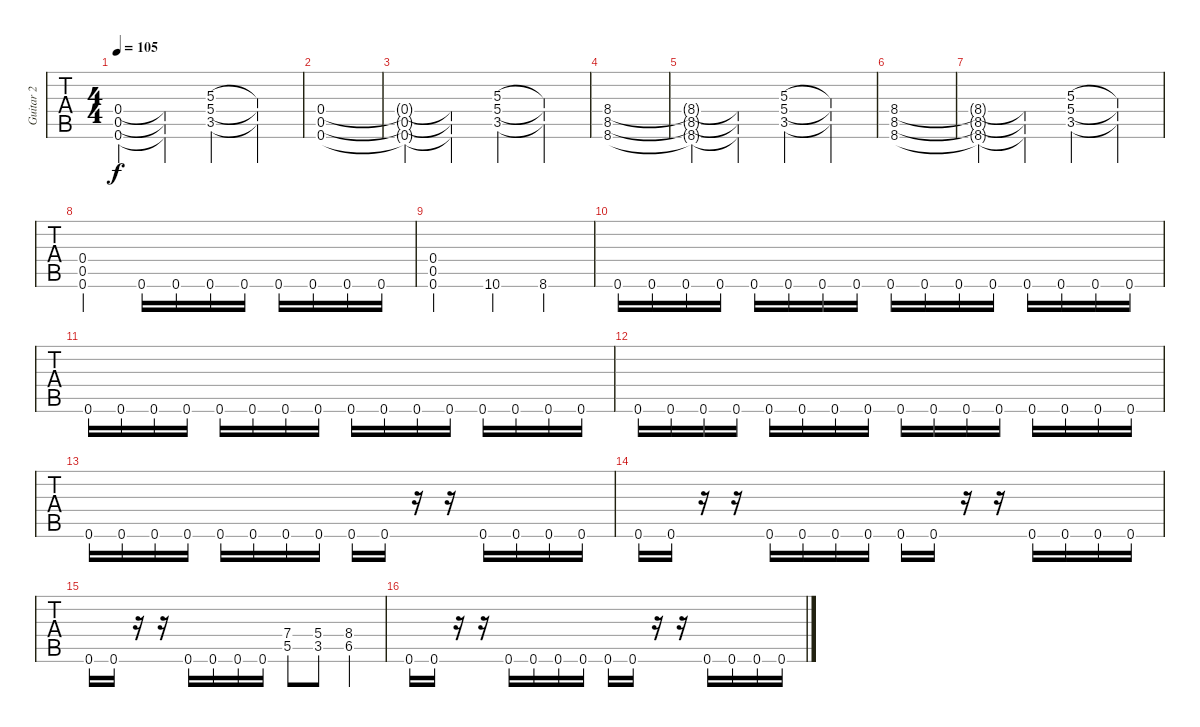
\track ("Guitar 2" "Guitar 2") {instrument distortionguitar}
\staff {tabs}
\tuning (Eb4 Bb3 Gb3 Db3 Ab2 Db2) {hide}
\ts (4 4)
\tempo 105
\clef g2
\ks c
(0.4{t} 0.5{t} 0.6{t}).4{dy f} (0.4{t} 0.5{t} 0.6{t}).4 (5.3 5.4 3.5).4 (5.3{t} 5.4{t} 3.5{t}).4 |
(0.4 0.5 0.6).1 |
(0.4{t} 0.5{t} 0.6{t}).4 (0.4{t} 0.5{t} 0.6{t}).4 (5.3 5.4 3.5).4 (5.3{t} 5.4{t} 3.5{t}).4 |
(8.4 8.5 8.6).1 |
(8.4{t} 8.5{t} 8.6{t}).4 (8.4{t} 8.5{t} 8.6{t}).4 (5.3 5.4 3.5).4 (5.3{t} 5.4{t} 3.5{t}).4 |
(8.4 8.5 8.6).1 |
(8.4{t} 8.5{t} 8.6{t}).4 (8.4{t} 8.5{t} 8.6{t}).4 (5.3 5.4 3.5).4 (5.3{t} 5.4{t} 3.5{t}).4 |
(0.4 0.5 0.6).2 0.6.16 0.6.16 0.6.16 0.6.16 0.6.16 0.6.16 0.6.16 0.6.16 |
(0.4 0.5 0.6).2 10.6.4 8.6.4 |
0.6.16 0.6.16 0.6.16 0.6.16 0.6.16 0.6.16 0.6.16 0.6.16 0.6.16 0.6.16 0.6.16 0.6.16 0.6.16 0.6.16 0.6.16 0.6.16 |
0.6.16 0.6.16 0.6.16 0.6.16 0.6.16 0.6.16 0.6.16 0.6.16 0.6.16 0.6.16 0.6.16 0.6.16 0.6.16 0.6.16 0.6.16 0.6.16 |
0.6.16 0.6.16 0.6.16 0.6.16 0.6.16 0.6.16 0.6.16 0.6.16 0.6.16 0.6.16 0.6.16 0.6.16 0.6.16 0.6.16 0.6.16 0.6.16 |
0.6.16 0.6.16 0.6.16 0.6.16 0.6.16 0.6.16 0.6.16 0.6.16 0.6.16 0.6.16 r.16 r.16 0.6.16 0.6.16 0.6.16 0.6.16 |
0.6.16 0.6.16 r.16 r.16 0.6.16 0.6.16 0.6.16 0.6.16 0.6.16 0.6.16 r.16 r.16 0.6.16 0.6.16 0.6.16 0.6.16 |
0.6.16 0.6.16 r.16 r.16 0.6.16 0.6.16 0.6.16 0.6.16 (7.4 5.5).8 (5.4 3.5).8 (8.4 6.5).4 |
0.6.16 0.6.16 r.16 r.16 0.6.16 0.6.16 0.6.16 0.6.16 0.6.16 0.6.16 r.16 r.16 0.6.16 0.6.16 0.6.16 0.6.16
